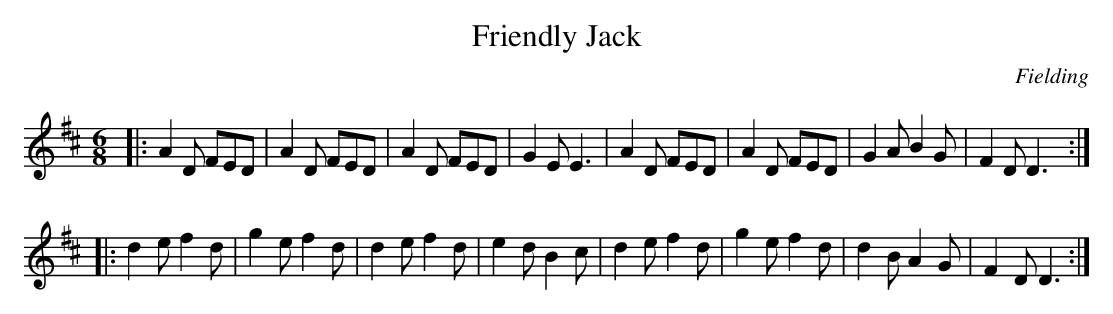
X:1
T: Friendly Jack
O: Fielding
M: 6/8
L: 1/8
K: D
|:\
A2D FED | A2D FED | A2D FED | G2E E3 |\
A2D FED | A2D FED | G2A B2G | F2D D3 :|
|:\
d2e f2d | g2e f2d | d2e f2d | e2d B2c |\
d2e f2d | g2e f2d | d2B A2G | F2D D3 :|
